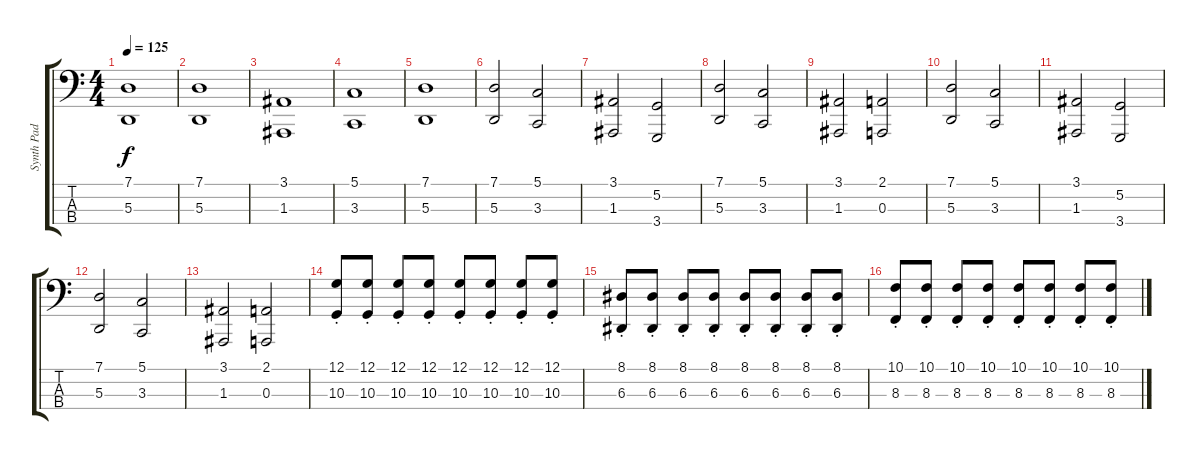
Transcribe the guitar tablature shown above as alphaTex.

\track ("Synth Pad" "Synth Pad") {instrument lead2sawtooth}
\staff {score tabs}
\tuning (G2 D2 A1 E1) {hide}
\ts (4 4)
\tempo 125
\clef f4
\ks c
(7.1 5.3).1{dy f} |
(7.1 5.3).1 |
(3.1 1.3).1 |
(5.1 3.3).1 |
(7.1 5.3).1 |
(7.1 5.3).2 (5.1 3.3).2 |
(3.1 1.3).2 (5.2 3.4).2 |
(7.1 5.3).2 (5.1 3.3).2 |
(3.1 1.3).2 (2.1 0.3).2 |
(7.1 5.3).2 (5.1 3.3).2 |
(3.1 1.3).2 (5.2 3.4).2 |
(7.1 5.3).2 (5.1 3.3).2 |
(3.1 1.3).2 (2.1 0.3).2 |
(12.1{st} 10.3{st}).8 (12.1{st} 10.3{st}).8 (12.1{st} 10.3{st}).8 (12.1{st} 10.3{st}).8 (12.1{st} 10.3{st}).8 (12.1{st} 10.3{st}).8 (12.1{st} 10.3{st}).8 (12.1{st} 10.3{st}).8 |
(8.1{st} 6.3{st}).8 (8.1{st} 6.3{st}).8 (8.1{st} 6.3{st}).8 (8.1{st} 6.3{st}).8 (8.1{st} 6.3{st}).8 (8.1{st} 6.3{st}).8 (8.1{st} 6.3{st}).8 (8.1{st} 6.3{st}).8 |
(10.1{st} 8.3{st}).8 (10.1{st} 8.3{st}).8 (10.1{st} 8.3{st}).8 (10.1{st} 8.3{st}).8 (10.1{st} 8.3{st}).8 (10.1{st} 8.3{st}).8 (10.1{st} 8.3{st}).8 (10.1{st} 8.3{st}).8
